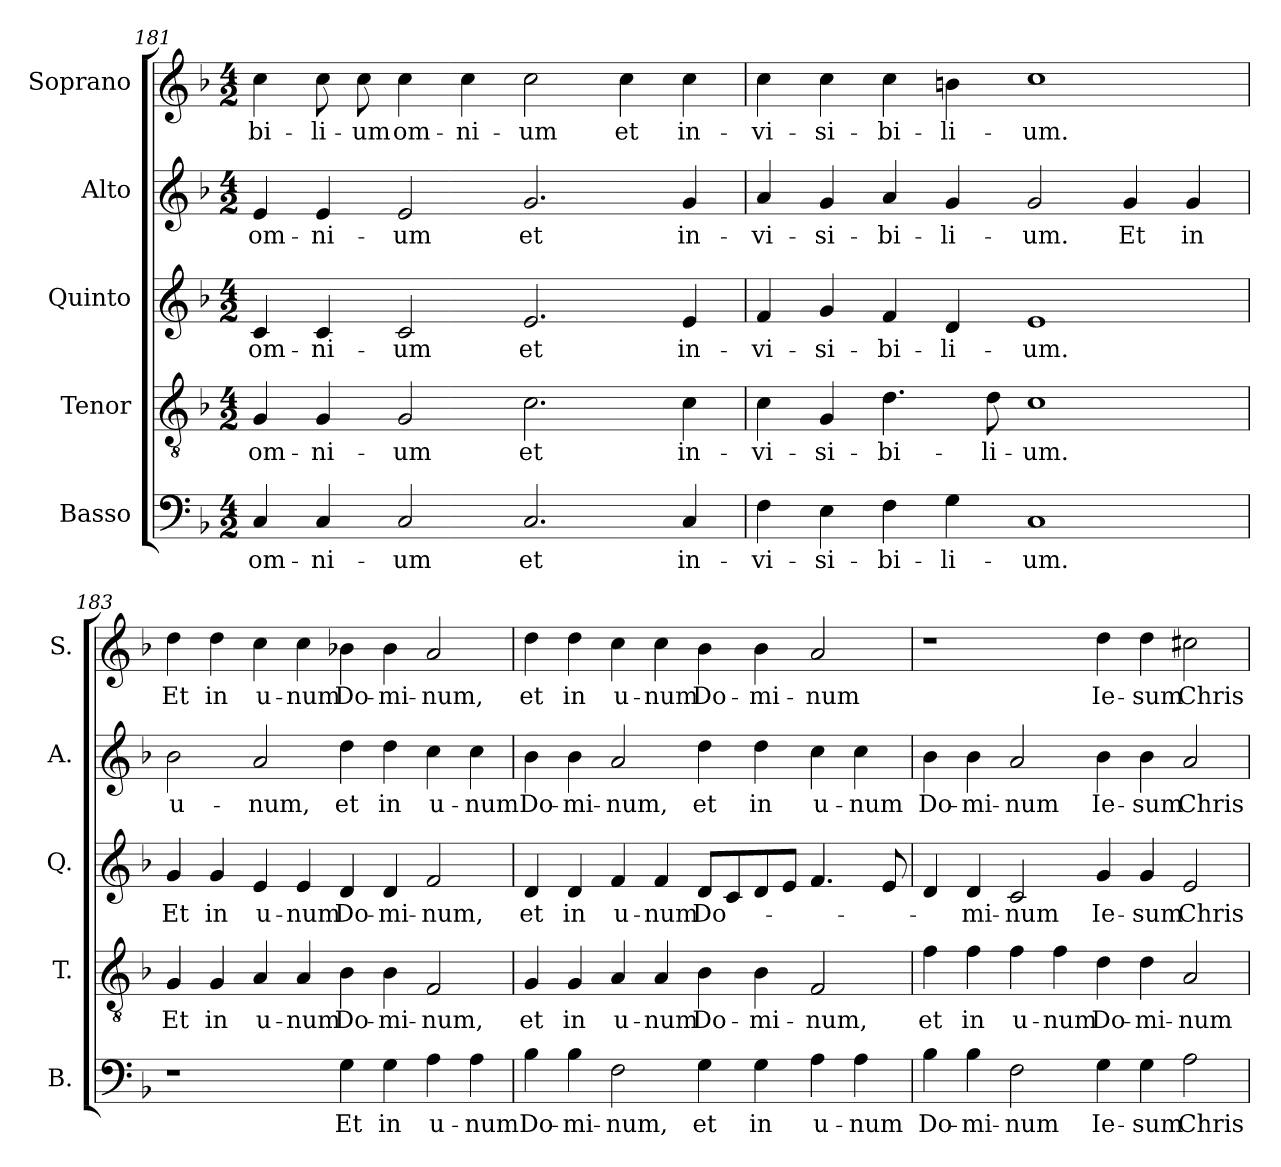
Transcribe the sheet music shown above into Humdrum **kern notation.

**kern	**text	**kern	**text	**kern	**text	**kern	**text	**kern	**text
*part5	*part5	*part4	*part4	*part3	*part3	*part2	*part2	*part1	*part1
*staff5	*staff5	*staff4	*staff4	*staff3	*staff3	*staff2	*staff2	*staff1	*staff1
*I"Basso	*	*I"Tenor	*	*I"Quinto	*	*I"Alto	*	*I"Soprano	*
*I'B.	*	*I'T.	*	*I'Q.	*	*I'A.	*	*I'S.	*
!!LO:LB:g=z
*clefF4	*	*clefGv2	*	*clefG2	*	*clefG2	*	*clefG2	*
*	*	*ITrd7c12	*	*	*	*	*	*	*
*k[b-]	*	*k[b-]	*	*k[b-]	*	*k[b-]	*	*k[b-]	*
*F:	*	*F:	*	*F:	*	*F:	*	*F:	*
*M4/2	*	*M4/2	*	*M4/2	*	*M4/2	*	*M4/2	*
=181	=181	=181	=181	=181	=181	=181	=181	=181	=181
!	!LO:LY:b:color=#000000	!	!	!	!	!	!	!	!
!	!	!	!LO:LY:b:color=#000000	!	!	!	!	!	!
!	!	!	!	!	!LO:LY:b:color=#000000	!	!	!	!
!	!	!	!	!	!	!	!LO:LY:b:color=#000000	!	!
!	!	!	!	!	!	!	!	!	!LO:LY:b:color=#000000
4Ci/	om-	4GGi/	om-	4ci/	om-	4ei/	om-	4cci\	-bi-
!	!LO:LY:b:color=#000000	!	!	!	!	!	!	!	!
!	!	!	!LO:LY:b:color=#000000	!	!	!	!	!	!
!	!	!	!	!	!LO:LY:b:color=#000000	!	!	!	!
!	!	!	!	!	!	!	!LO:LY:b:color=#000000	!	!
!	!	!	!	!	!	!	!	!	!LO:LY:b:color=#000000
4Ci/	-ni-	4GGi/	-ni-	4ci/	-ni-	4ei/	-ni-	8cci\	-li-
!	!	!	!	!	!	!	!	!	!LO:LY:b:color=#000000
.	.	.	.	.	.	.	.	8cci\	-um
!	!LO:LY:b:color=#000000	!	!	!	!	!	!	!	!
!	!	!	!LO:LY:b:color=#000000	!	!	!	!	!	!
!	!	!	!	!	!LO:LY:b:color=#000000	!	!	!	!
!	!	!	!	!	!	!	!LO:LY:b:color=#000000	!	!
!	!	!	!	!	!	!	!	!	!LO:LY:b:color=#000000
2Ci/	-um	2GGi/	-um	2ci/	-um	2ei/	-um	4cci\	om-
!	!	!	!	!	!	!	!	!	!LO:LY:b:color=#000000
.	.	.	.	.	.	.	.	4cci\	-ni-
!	!LO:LY:b:color=#000000	!	!	!	!	!	!	!	!
!	!	!	!LO:LY:b:color=#000000	!	!	!	!	!	!
!	!	!	!	!	!LO:LY:b:color=#000000	!	!	!	!
!	!	!	!	!	!	!	!LO:LY:b:color=#000000	!	!
!	!	!	!	!	!	!	!	!	!LO:LY:b:color=#000000
2.Ci/	et	2.Ci\	et	2.ei/	et	2.gi/	et	2cci\	-um
!	!	!	!	!	!	!	!	!	!LO:LY:b:color=#000000
.	.	.	.	.	.	.	.	4cci\	et
!	!LO:LY:b:color=#000000	!	!	!	!	!	!	!	!
!	!	!	!LO:LY:b:color=#000000	!	!	!	!	!	!
!	!	!	!	!	!LO:LY:b:color=#000000	!	!	!	!
!	!	!	!	!	!	!	!LO:LY:b:color=#000000	!	!
!	!	!	!	!	!	!	!	!	!LO:LY:b:color=#000000
4Ci/	in-	4Ci\	in-	4ei/	in-	4gi/	in-	4cci\	in-
=182	=182	=182	=182	=182	=182	=182	=182	=182	=182
!	!LO:LY:b:color=#000000	!	!	!	!	!	!	!	!
!	!	!	!LO:LY:b:color=#000000	!	!	!	!	!	!
!	!	!	!	!	!LO:LY:b:color=#000000	!	!	!	!
!	!	!	!	!	!	!	!LO:LY:b:color=#000000	!	!
!	!	!	!	!	!	!	!	!	!LO:LY:b:color=#000000
4Fi\	-vi-	4Ci\	-vi-	4fi/	-vi-	4ai/	-vi-	4cci\	-vi-
!	!LO:LY:b:color=#000000	!	!	!	!	!	!	!	!
!	!	!	!LO:LY:b:color=#000000	!	!	!	!	!	!
!	!	!	!	!	!LO:LY:b:color=#000000	!	!	!	!
!	!	!	!	!	!	!	!LO:LY:b:color=#000000	!	!
!	!	!	!	!	!	!	!	!	!LO:LY:b:color=#000000
4Ei\	-si-	4GGi/	-si-	4gi/	-si-	4gi/	-si-	4cci\	-si-
!	!LO:LY:b:color=#000000	!	!	!	!	!	!	!	!
!	!	!	!LO:LY:b:color=#000000	!	!	!	!	!	!
!	!	!	!	!	!LO:LY:b:color=#000000	!	!	!	!
!	!	!	!	!	!	!	!LO:LY:b:color=#000000	!	!
!	!	!	!	!	!	!	!	!	!LO:LY:b:color=#000000
4Fi\	-bi-	4.Di\	-bi-	4fi/	-bi-	4ai/	-bi-	4cci\	-bi-
!	!LO:LY:b:color=#000000	!	!	!	!	!	!	!	!
!	!	!	!	!	!LO:LY:b:color=#000000	!	!	!	!
!	!	!	!	!	!	!	!LO:LY:b:color=#000000	!	!
!	!	!	!	!	!	!	!	!	!LO:LY:b:color=#000000
4Gi\	-li-	.	.	4di/	-li-	4gi/	-li-	4bni\	-li-
!	!	!	!LO:LY:b:color=#000000	!	!	!	!	!	!
.	.	8Di\	-li-	.	.	.	.	.	.
!	!LO:LY:b:color=#000000	!	!	!	!	!	!	!	!
!	!	!	!LO:LY:b:color=#000000	!	!	!	!	!	!
!	!	!	!	!	!LO:LY:b:color=#000000	!	!	!	!
!	!	!	!	!	!	!	!LO:LY:b:color=#000000	!	!
!	!	!	!	!	!	!	!	!	!LO:LY:b:color=#000000
1Ci	-um.	1Ci	-um.	1ei	-um.	2gi/	-um.	1cci	-um.
!	!	!	!	!	!	!	!LO:LY:b:color=#000000	!	!
.	.	.	.	.	.	4gi/	Et	.	.
!	!	!	!	!	!	!	!LO:LY:b:color=#000000	!	!
.	.	.	.	.	.	4gi/	in	.	.
=183	=183	=183	=183	=183	=183	=183	=183	=183	=183
!	!	!	!LO:LY:b:color=#000000	!	!	!	!	!	!
!	!	!	!	!	!LO:LY:b:color=#000000	!	!	!	!
!	!	!	!	!	!	!	!LO:LY:b:color=#000000	!	!
!	!	!	!	!	!	!	!	!	!LO:LY:b:color=#000000
1r	.	4GGi/	Et	4gi/	Et	2b-i\	u-	4ddi\	Et
!	!	!	!LO:LY:b:color=#000000	!	!	!	!	!	!
!	!	!	!	!	!LO:LY:b:color=#000000	!	!	!	!
!	!	!	!	!	!	!	!	!	!LO:LY:b:color=#000000
.	.	4GGi/	in	4gi/	in	.	.	4ddi\	in
!	!	!	!LO:LY:b:color=#000000	!	!	!	!	!	!
!	!	!	!	!	!LO:LY:b:color=#000000	!	!	!	!
!	!	!	!	!	!	!	!LO:LY:b:color=#000000	!	!
!	!	!	!	!	!	!	!	!	!LO:LY:b:color=#000000
.	.	4AAi/	u-	4ei/	u-	2ai/	-num,	4cci\	u-
!	!	!	!LO:LY:b:color=#000000	!	!	!	!	!	!
!	!	!	!	!	!LO:LY:b:color=#000000	!	!	!	!
!	!	!	!	!	!	!	!	!	!LO:LY:b:color=#000000
.	.	4AAi/	-num	4ei/	-num	.	.	4cci\	-num
!	!LO:LY:b:color=#000000	!	!	!	!	!	!	!	!
!	!	!	!LO:LY:b:color=#000000	!	!	!	!	!	!
!	!	!	!	!	!LO:LY:b:color=#000000	!	!	!	!
!	!	!	!	!	!	!	!LO:LY:b:color=#000000	!	!
!	!	!	!	!	!	!	!	!	!LO:LY:b:color=#000000
4Gi\	Et	4BB-i\	Do-	4di/	Do-	4ddi\	et	4b-Xi\	Do-
!	!LO:LY:b:color=#000000	!	!	!	!	!	!	!	!
!	!	!	!LO:LY:b:color=#000000	!	!	!	!	!	!
!	!	!	!	!	!LO:LY:b:color=#000000	!	!	!	!
!	!	!	!	!	!	!	!LO:LY:b:color=#000000	!	!
!	!	!	!	!	!	!	!	!	!LO:LY:b:color=#000000
4Gi\	in	4BB-i\	-mi-	4di/	-mi-	4ddi\	in	4b-i\	-mi-
!	!LO:LY:b:color=#000000	!	!	!	!	!	!	!	!
!	!	!	!LO:LY:b:color=#000000	!	!	!	!	!	!
!	!	!	!	!	!LO:LY:b:color=#000000	!	!	!	!
!	!	!	!	!	!	!	!LO:LY:b:color=#000000	!	!
!	!	!	!	!	!	!	!	!	!LO:LY:b:color=#000000
4Ai\	u-	2FFi/	-num,	2fi/	-num,	4cci\	u-	2ai/	-num,
!	!LO:LY:b:color=#000000	!	!	!	!	!	!	!	!
!	!	!	!	!	!	!	!LO:LY:b:color=#000000	!	!
4Ai\	-num	.	.	.	.	4cci\	-num	.	.
=184	=184	=184	=184	=184	=184	=184	=184	=184	=184
!	!LO:LY:b:color=#000000	!	!	!	!	!	!	!	!
!	!	!	!LO:LY:b:color=#000000	!	!	!	!	!	!
!	!	!	!	!	!LO:LY:b:color=#000000	!	!	!	!
!	!	!	!	!	!	!	!LO:LY:b:color=#000000	!	!
!	!	!	!	!	!	!	!	!	!LO:LY:b:color=#000000
4B-i\	Do-	4GGi/	et	4di/	et	4b-i\	Do-	4ddi\	et
!	!LO:LY:b:color=#000000	!	!	!	!	!	!	!	!
!	!	!	!LO:LY:b:color=#000000	!	!	!	!	!	!
!	!	!	!	!	!LO:LY:b:color=#000000	!	!	!	!
!	!	!	!	!	!	!	!LO:LY:b:color=#000000	!	!
!	!	!	!	!	!	!	!	!	!LO:LY:b:color=#000000
4B-i\	-mi-	4GGi/	in	4di/	in	4b-i\	-mi-	4ddi\	in
!	!LO:LY:b:color=#000000	!	!	!	!	!	!	!	!
!	!	!	!LO:LY:b:color=#000000	!	!	!	!	!	!
!	!	!	!	!	!LO:LY:b:color=#000000	!	!	!	!
!	!	!	!	!	!	!	!LO:LY:b:color=#000000	!	!
!	!	!	!	!	!	!	!	!	!LO:LY:b:color=#000000
2Fi\	-num,	4AAi/	u-	4fi/	u-	2ai/	-num,	4cci\	u-
!	!	!	!LO:LY:b:color=#000000	!	!	!	!	!	!
!	!	!	!	!	!LO:LY:b:color=#000000	!	!	!	!
!	!	!	!	!	!	!	!	!	!LO:LY:b:color=#000000
.	.	4AAi/	-num	4fi/	-num	.	.	4cci\	-num
!	!LO:LY:b:color=#000000	!	!	!	!	!	!	!	!
!	!	!	!LO:LY:b:color=#000000	!	!	!	!	!	!
!	!	!	!	!	!LO:LY:b:color=#000000	!	!	!	!
!	!	!	!	!	!	!	!LO:LY:b:color=#000000	!	!
!	!	!	!	!	!	!	!	!	!LO:LY:b:color=#000000
4Gi\	et	4BB-i\	Do-	8di/L	Do-	4ddi\	et	4b-i\	Do-
.	.	.	.	8ci/	.	.	.	.	.
!	!LO:LY:b:color=#000000	!	!	!	!	!	!	!	!
!	!	!	!LO:LY:b:color=#000000	!	!	!	!	!	!
!	!	!	!	!	!	!	!LO:LY:b:color=#000000	!	!
!	!	!	!	!	!	!	!	!	!LO:LY:b:color=#000000
4Gi\	in	4BB-i\	-mi-	8di/	.	4ddi\	in	4b-i\	-mi-
.	.	.	.	8ei/J	.	.	.	.	.
!	!LO:LY:b:color=#000000	!	!	!	!	!	!	!	!
!	!	!	!LO:LY:b:color=#000000	!	!	!	!	!	!
!	!	!	!	!	!	!	!LO:LY:b:color=#000000	!	!
!	!	!	!	!	!	!	!	!	!LO:LY:b:color=#000000
4Ai\	u-	2FFi/	-num,	4.fi/	.	4cci\	u-	2ai/	-num
!	!LO:LY:b:color=#000000	!	!	!	!	!	!	!	!
!	!	!	!	!	!	!	!LO:LY:b:color=#000000	!	!
4Ai\	-num	.	.	.	.	4cci\	-num	.	.
.	.	.	.	8ei/	.	.	.	.	.
!!LO:LB:g=z
=185	=185	=185	=185	=185	=185	=185	=185	=185	=185
!	!LO:LY:b:color=#000000	!	!	!	!	!	!	!	!
!	!	!	!LO:LY:b:color=#000000	!	!	!	!	!	!
!	!	!	!	!	!	!	!LO:LY:b:color=#000000	!	!
4B-i\	Do-	4Fi\	et	4di/	.	4b-i\	Do-	1r	.
!	!LO:LY:b:color=#000000	!	!	!	!	!	!	!	!
!	!	!	!LO:LY:b:color=#000000	!	!	!	!	!	!
!	!	!	!	!	!LO:LY:b:color=#000000	!	!	!	!
!	!	!	!	!	!	!	!LO:LY:b:color=#000000	!	!
4B-i\	-mi-	4Fi\	in	4di/	-mi-	4b-i\	-mi-	.	.
!	!LO:LY:b:color=#000000	!	!	!	!	!	!	!	!
!	!	!	!LO:LY:b:color=#000000	!	!	!	!	!	!
!	!	!	!	!	!LO:LY:b:color=#000000	!	!	!	!
!	!	!	!	!	!	!	!LO:LY:b:color=#000000	!	!
2Fi\	-num	4Fi\	u-	2ci/	-num	2ai/	-num	.	.
!	!	!	!LO:LY:b:color=#000000	!	!	!	!	!	!
.	.	4Fi\	-num	.	.	.	.	.	.
!	!LO:LY:b:color=#000000	!	!	!	!	!	!	!	!
!	!	!	!LO:LY:b:color=#000000	!	!	!	!	!	!
!	!	!	!	!	!LO:LY:b:color=#000000	!	!	!	!
!	!	!	!	!	!	!	!LO:LY:b:color=#000000	!	!
!	!	!	!	!	!	!	!	!	!LO:LY:b:color=#000000
4Gi\	Ie-	4Di\	Do-	4gi/	Ie-	4b-i\	Ie-	4ddi\	Ie-
!	!LO:LY:b:color=#000000	!	!	!	!	!	!	!	!
!	!	!	!LO:LY:b:color=#000000	!	!	!	!	!	!
!	!	!	!	!	!LO:LY:b:color=#000000	!	!	!	!
!	!	!	!	!	!	!	!LO:LY:b:color=#000000	!	!
!	!	!	!	!	!	!	!	!	!LO:LY:b:color=#000000
4Gi\	-sum	4Di\	-mi-	4gi/	-sum	4b-i\	-sum	4ddi\	-sum
!	!LO:LY:b:color=#000000	!	!	!	!	!	!	!	!
!	!	!	!LO:LY:b:color=#000000	!	!	!	!	!	!
!	!	!	!	!	!LO:LY:b:color=#000000	!	!	!	!
!	!	!	!	!	!	!	!LO:LY:b:color=#000000	!	!
!	!	!	!	!	!	!	!	!	!LO:LY:b:color=#000000
2Ai\	Chris-	2AAi/	-num	2ei/	Chris-	2ai/	Chris-	2cc#Xi\	Chris-
=	=	=	=	=	=	=	=	=	=
*-	*-	*-	*-	*-	*-	*-	*-	*-	*-
